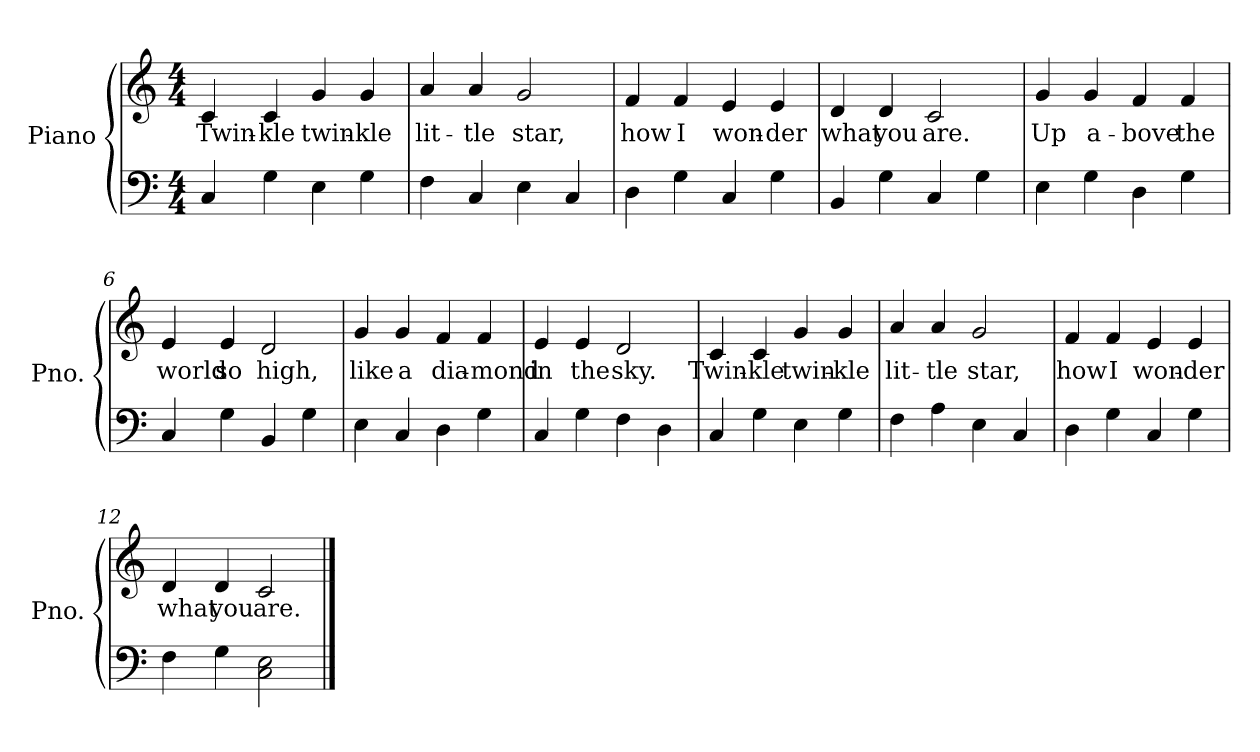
**kern	**kern	**text
*part1	*part1	*part1
*staff2	*staff1	*staff1
*I"Piano	*	*
*I'Pno.	*	*
*clefF4	*clefG2	*
*k[]	*k[]	*
*M4/4	*M4/4	*
*MM120	*MM120	*
=1	=1	=1
!	!	!LO:LY:b
4C/	4c/	Twin-
!	!	!LO:LY:b
4G\	4c/	-kle
!	!	!LO:LY:b
4E\	4g/	twin-
!	!	!LO:LY:b
4G\	4g/	-kle
=2	=2	=2
!	!	!LO:LY:b
4F\	4a/	lit-
!	!	!LO:LY:b
4C/	4a/	-tle
!	!	!LO:LY:b
4E\	2g/	star,
4C/	.	.
=3	=3	=3
!	!	!LO:LY:b
4D\	4f/	how
!	!	!LO:LY:b
4G\	4f/	I
!	!	!LO:LY:b
4C/	4e/	won-
!	!	!LO:LY:b
4G\	4e/	-der
=4	=4	=4
!	!	!LO:LY:b
4BB/	4d/	what
!	!	!LO:LY:b
4G\	4d/	you
!	!	!LO:LY:b
4C/	2c/	are.
4G\	.	.
=5	=5	=5
!	!	!LO:LY:b
4E\	4g/	Up
!	!	!LO:LY:b
4G\	4g/	a-
!	!	!LO:LY:b
4D\	4f/	-bove
!	!	!LO:LY:b
4G\	4f/	the
=6	=6	=6
!	!	!LO:LY:b
4C/	4e/	world
!	!	!LO:LY:b
4G\	4e/	so
!	!	!LO:LY:b
4BB/	2d/	high,
4G\	.	.
=7	=7	=7
!	!	!LO:LY:b
4E\	4g/	like
!	!	!LO:LY:b
4C/	4g/	a
!	!	!LO:LY:b
4D\	4f/	dia-
!	!	!LO:LY:b
4G\	4f/	-mond
=8	=8	=8
!	!	!LO:LY:b
4C/	4e/	in
!	!	!LO:LY:b
4G\	4e/	the
!	!	!LO:LY:b
4F\	2d/	sky.
4D\	.	.
=9	=9	=9
!	!	!LO:LY:b
4C/	4c/	Twin-
!	!	!LO:LY:b
4G\	4c/	-kle
!	!	!LO:LY:b
4E\	4g/	twin-
!	!	!LO:LY:b
4G\	4g/	-kle
=10	=10	=10
!	!	!LO:LY:b
4F\	4a/	lit-
!	!	!LO:LY:b
4A\	4a/	-tle
!	!	!LO:LY:b
4E\	2g/	star,
4C/	.	.
=11	=11	=11
!	!	!LO:LY:b
4D\	4f/	how
!	!	!LO:LY:b
4G\	4f/	I
!	!	!LO:LY:b
4C/	4e/	won-
!	!	!LO:LY:b
4G\	4e/	-der
=12	=12	=12
!	!	!LO:LY:b
4F\	4d/	what
!	!	!LO:LY:b
4G\	4d/	you
!	!	!LO:LY:b
2C\ 2E\	2c/	are.
==	==	==
*-	*-	*-
